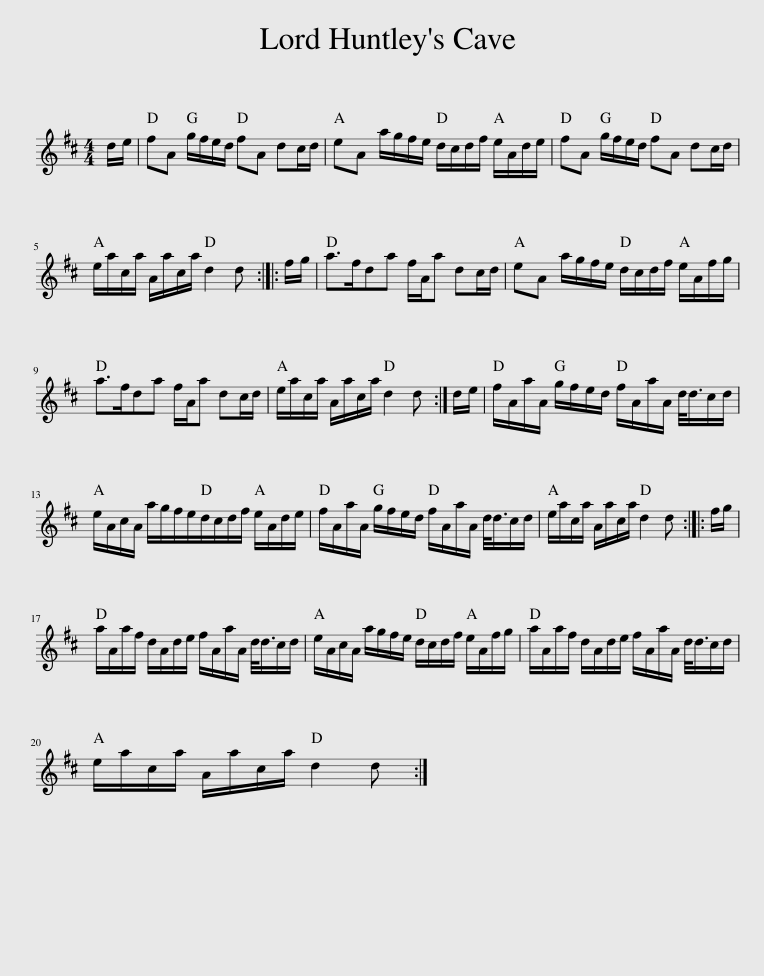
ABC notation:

X:1
L:1/8
M:4/4
I:linebreak $
K:D
V:1 treble
V:1
 d/e/ | fA g/f/e/d/ fA dc/d/ | eA a/g/f/e/ d/c/d/f/ e/A/d/e/ | fA g/f/e/d/ fA dc/d/ |$ e/a/c/a/ A/a/c/a/ d2 d :: %5
 f/g/ | a>fda f/A/a dc/d/ | eA a/g/f/e/ d/c/d/f/ e/A/f/g/ |$ a>fda f/A/a dc/d/ | e/a/c/a/ A/a/c/a/ d2 d :| %10
 d/e/ | f/A/a/A/ g/f/e/d/ f/A/a/A/ d/<d/c/d/ |$ e/A/c/A/ a/g/f/e/d/c/d/f/ e/A/d/e/ | f/A/a/A/ g/f/e/d/ f/A/a/A/ d/<d/c/d/ | e/a/c/a/ A/a/c/a/ d2 d :: %15
 f/g/ |$ a/A/a/f/ d/A/d/e/ f/A/a/A/ d/<d/c/d/ | e/A/c/A/ a/g/f/e/ d/c/d/f/ e/A/f/g/ | a/A/a/f/ d/A/d/e/ f/A/a/A/ d/<d/c/d/ |$ e/a/c/a/ A/a/c/a/ d2 d :| %20
